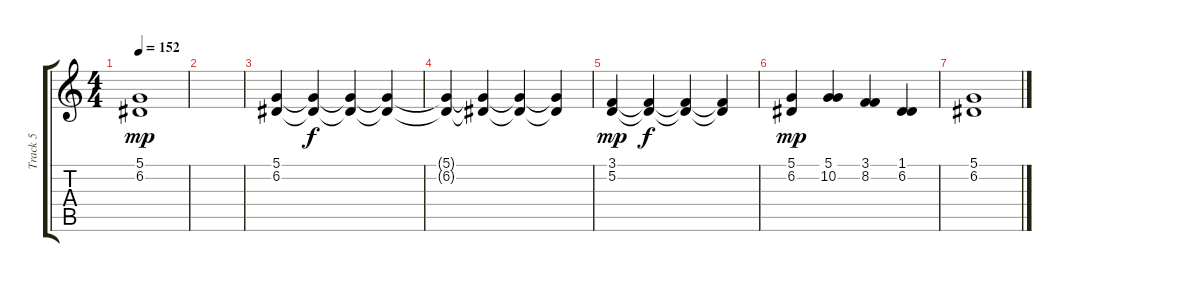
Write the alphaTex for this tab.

\track ("Track 5" "Track 5") {instrument pad8sweep}
\staff {score tabs}
\tuning (D4 A3 F3 C3 G2 C2) {hide}
\ts (4 4)
\tempo 152
\clef g2
\ks c
(5.1 6.2).1{dy mp} |
|
(5.1 6.2).4 (5.1{t} 6.2{t}).4{dy f} (5.1{t} 6.2{t}).4 (5.1{t} 6.2{t}).4 |
(5.1{t} 6.2{t}).4 (5.1{t} 6.2{t}).4 (5.1{t} 6.2{t}).4 (5.1{t} 6.2{t}).4 |
(3.1 5.2).4{dy mp} (3.1{t} 5.2{t}).4{dy f} (3.1{t} 5.2{t}).4 (3.1{t} 5.2{t}).4 |
(5.1 6.2).4{dy mp} (5.1 10.2).4 (3.1 8.2).4 (1.1 6.2).4 |
(5.1 6.2).1
